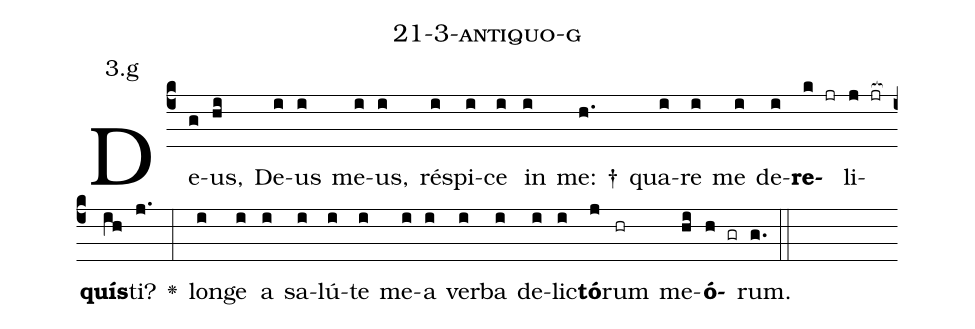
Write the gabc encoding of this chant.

name: 21-3-antiquo-g;
annotation: 3.g;
%%
(c4)De(g)us,(hi) De(i)us(i) me(i)us,(i) ré(i)spi(i)ce(i) in(i) me: †(h.) qua(i)re(i) me(i) de(i)<b>re</b>(k jr)li(j jr[ocb:1{])<b>quís</b>(ih[ocb:0}])ti?(j.) <v>\greheightstar</v>(:) lon(i)ge(i) a(i) sa(i)lú(i)te(i) me(i)a(i) ver(i)ba(i) de(i)lic(i)<b>tó</b>(j)rum(hr) me(hi)<b>ó</b>(h gr)rum.(g.) (::)


%E(i) u(i) o(j) u(hi) a(h) e.(g.) (::)
